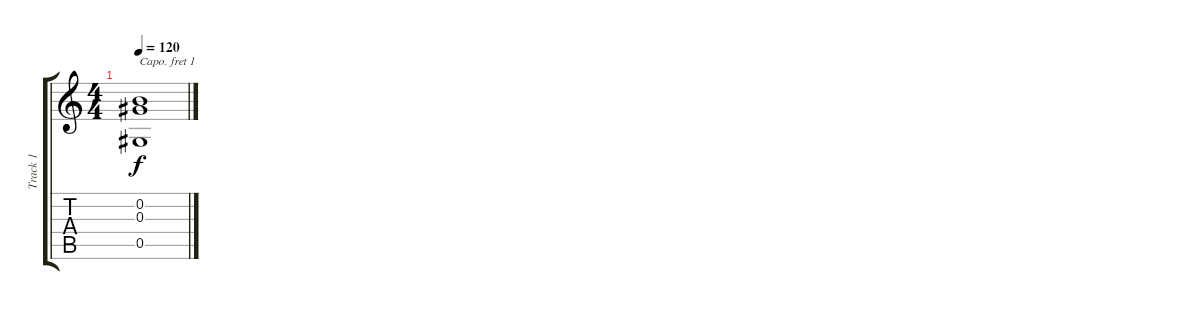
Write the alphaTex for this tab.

\track ("Track 1" "Track 1") {instrument acousticguitarsteel}
\staff {score tabs}
\capo 1
\tuning (D4 Bb3 G3 D3 G2 C2) {hide}
\ts (4 4)
\tempo 120
\clef g2
\ks c
(0.2 0.3 0.5).1{dy f}
